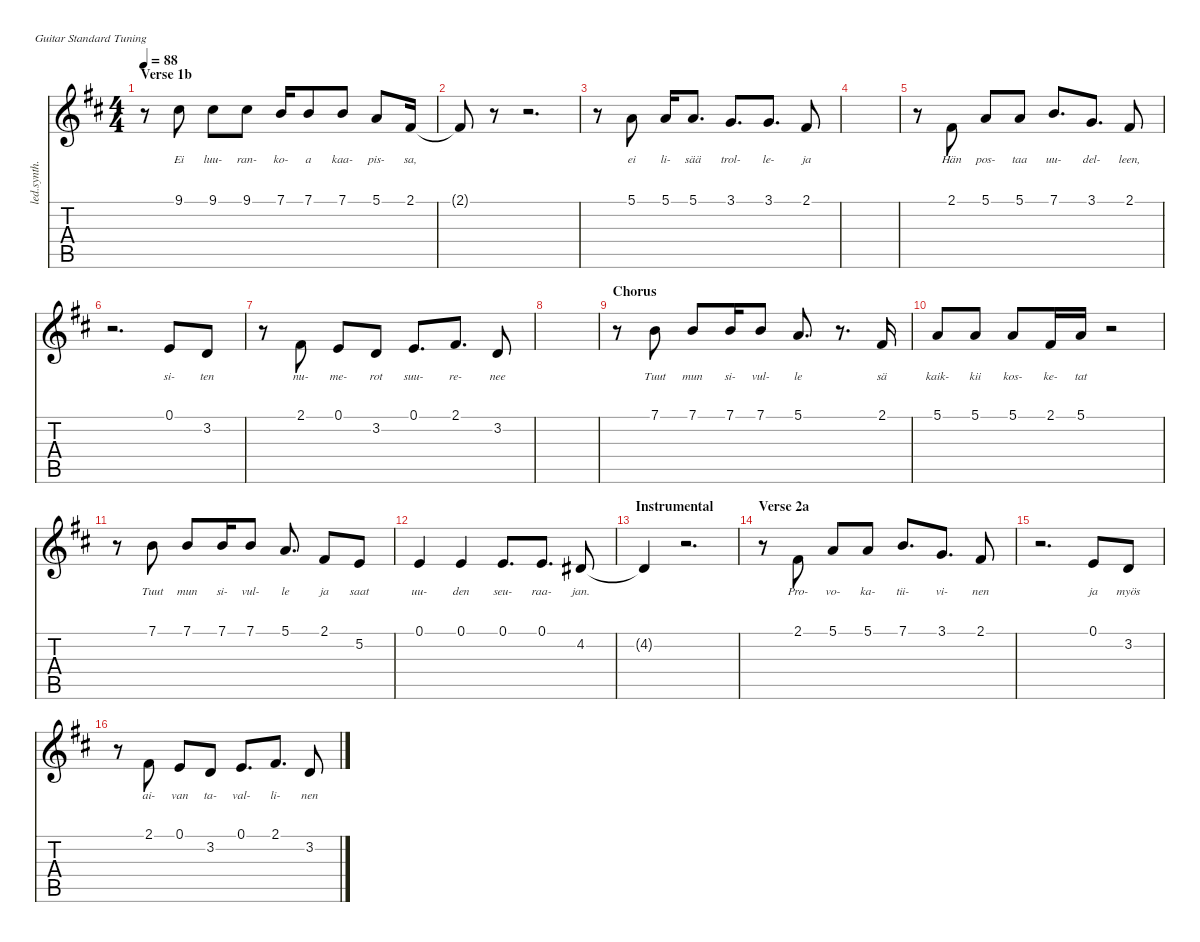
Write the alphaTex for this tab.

\defaultSystemsLayout 4
\hideDynamics
\bracketExtendMode nobrackets
\otherSystemsTrackNameOrientation horizontal
\track ("Vocal" "led.synth.") {instrument lead6voice}
\staff {score tabs}
\tuning (E4 B3 G3 D3 A2 E2)
\ts (4 4)
\section ("" "Verse 1b")
\tempo 88
\clef g2
\ks d
r.8{dy mf beam Down} 9.1{acc #}.8{lyrics (0 "Ei") lyrics (1 "") lyrics (2 "") lyrics (3 "") lyrics (4 "") beam Down} 9.1{acc #}.8{lyrics (0 "luu-") lyrics (1 "") lyrics (2 "") lyrics (3 "") lyrics (4 "") beam Down} 9.1{acc #}.8{lyrics (0 "ran-") lyrics (1 "") lyrics (2 "") lyrics (3 "") lyrics (4 "") beam Down} 7.1{acc forcenatural}.16{lyrics (0 "ko-") lyrics (1 "") lyrics (2 "") lyrics (3 "") lyrics (4 "") beam Up} 7.1{acc forcenatural}.8{lyrics (0 "a") lyrics (1 "") lyrics (2 "") lyrics (3 "") lyrics (4 "") beam Up} 7.1{acc forcenatural}.8{lyrics (0 "kaa-") lyrics (1 "") lyrics (2 "") lyrics (3 "") lyrics (4 "") beam Up} 5.1{acc forcenatural}.8{lyrics (0 "pis-") lyrics (1 "") lyrics (2 "") lyrics (3 "") lyrics (4 "") beam Up} 2.1{acc #}.16{lyrics (0 "sa,") lyrics (1 "") lyrics (2 "") lyrics (3 "") lyrics (4 "") beam Up} |
2.1{t acc #}.8{beam Up} r.8{beam Up} r.2{d beam Up} |
r.8{beam Down} 5.1{acc forcenatural}.8{lyrics (0 "ei") lyrics (1 "") lyrics (2 "") lyrics (3 "") lyrics (4 "") beam Up} 5.1{acc forcenatural}.16{lyrics (0 "li-") lyrics (1 "") lyrics (2 "") lyrics (3 "") lyrics (4 "") beam Up} 5.1{acc forcenatural}.8{d lyrics (0 "sää") lyrics (1 "") lyrics (2 "") lyrics (3 "") lyrics (4 "") beam Up} 3.1{acc forcenatural}.8{d lyrics (0 "trol-") lyrics (1 "") lyrics (2 "") lyrics (3 "") lyrics (4 "") beam Up} 3.1{acc forcenatural}.8{d lyrics (0 "le-") lyrics (1 "") lyrics (2 "") lyrics (3 "") lyrics (4 "") beam Up} 2.1{acc #}.8{lyrics (0 "ja") lyrics (1 "") lyrics (2 "") lyrics (3 "") lyrics (4 "") beam Up} |
|
r.8{beam Down} 2.1{acc #}.8{lyrics (0 "Hän") lyrics (1 "") lyrics (2 "") lyrics (3 "") lyrics (4 "") beam Up} 5.1{acc forcenatural}.8{lyrics (0 "pos-") lyrics (1 "") lyrics (2 "") lyrics (3 "") lyrics (4 "") beam Up} 5.1{acc forcenatural}.8{lyrics (0 "taa") lyrics (1 "") lyrics (2 "") lyrics (3 "") lyrics (4 "") beam Up} 7.1{acc forcenatural}.8{d lyrics (0 "uu-") lyrics (1 "") lyrics (2 "") lyrics (3 "") lyrics (4 "") beam Up} 3.1{acc forcenatural}.8{d lyrics (0 "del-") lyrics (1 "") lyrics (2 "") lyrics (3 "") lyrics (4 "") beam Up} 2.1{acc #}.8{lyrics (0 "leen,") lyrics (1 "") lyrics (2 "") lyrics (3 "") lyrics (4 "") beam Up} |
r.2{d beam Down} 0.1{acc forcenatural}.8{lyrics (0 "si-") lyrics (1 "") lyrics (2 "") lyrics (3 "") lyrics (4 "") beam Up} 3.2{acc forcenatural}.8{lyrics (0 "ten") lyrics (1 "") lyrics (2 "") lyrics (3 "") lyrics (4 "") beam Up} |
r.8{beam Down} 2.1{acc #}.8{lyrics (0 "nu-") lyrics (1 "") lyrics (2 "") lyrics (3 "") lyrics (4 "") beam Up} 0.1{acc forcenatural}.8{lyrics (0 "me-") lyrics (1 "") lyrics (2 "") lyrics (3 "") lyrics (4 "") beam Up} 3.2{acc forcenatural}.8{lyrics (0 "rot") lyrics (1 "") lyrics (2 "") lyrics (3 "") lyrics (4 "") beam Up} 0.1{acc forcenatural}.8{d lyrics (0 "suu-") lyrics (1 "") lyrics (2 "") lyrics (3 "") lyrics (4 "") beam Up} 2.1{acc #}.8{d lyrics (0 "re-") lyrics (1 "") lyrics (2 "") lyrics (3 "") lyrics (4 "") beam Up} 3.2{acc forcenatural}.8{lyrics (0 "nee") lyrics (1 "") lyrics (2 "") lyrics (3 "") lyrics (4 "") beam Up} |
|
\section ("" "Chorus")
r.8{beam Down} 7.1{acc forcenatural}.8{lyrics (0 "Tuut") lyrics (1 "") lyrics (2 "") lyrics (3 "") lyrics (4 "") beam Down} 7.1{acc forcenatural}.8{lyrics (0 "mun") lyrics (1 "") lyrics (2 "") lyrics (3 "") lyrics (4 "") beam Up} 7.1{acc forcenatural}.16{lyrics (0 "si-") lyrics (1 "") lyrics (2 "") lyrics (3 "") lyrics (4 "") beam Up} 7.1{acc forcenatural}.8{lyrics (0 "vul-") lyrics (1 "") lyrics (2 "") lyrics (3 "") lyrics (4 "") beam Up} 5.1{acc forcenatural}.8{d lyrics (0 "le") lyrics (1 "") lyrics (2 "") lyrics (3 "") lyrics (4 "") beam Up} r.8{d beam Up} 2.1{acc #}.16{lyrics (0 "sä") lyrics (1 "") lyrics (2 "") lyrics (3 "") lyrics (4 "") beam Up} |
5.1{acc forcenatural}.8{lyrics (0 "kaik-") lyrics (1 "") lyrics (2 "") lyrics (3 "") lyrics (4 "") beam Up} 5.1{acc forcenatural}.8{lyrics (0 "kii") lyrics (1 "") lyrics (2 "") lyrics (3 "") lyrics (4 "") beam Up} 5.1{acc forcenatural}.8{lyrics (0 "kos-") lyrics (1 "") lyrics (2 "") lyrics (3 "") lyrics (4 "") beam Up} 2.1{acc #}.16{lyrics (0 "ke-") lyrics (1 "") lyrics (2 "") lyrics (3 "") lyrics (4 "") beam Up} 5.1{acc forcenatural}.16{lyrics (0 "tat") lyrics (1 "") lyrics (2 "") lyrics (3 "") lyrics (4 "") beam Up} r.2{beam Up} |
r.8{beam Down} 7.1{acc forcenatural}.8{lyrics (0 "Tuut") lyrics (1 "") lyrics (2 "") lyrics (3 "") lyrics (4 "") beam Down} 7.1{acc forcenatural}.8{lyrics (0 "mun") lyrics (1 "") lyrics (2 "") lyrics (3 "") lyrics (4 "") beam Up} 7.1{acc forcenatural}.16{lyrics (0 "si-") lyrics (1 "") lyrics (2 "") lyrics (3 "") lyrics (4 "") beam Up} 7.1{acc forcenatural}.8{lyrics (0 "vul-") lyrics (1 "") lyrics (2 "") lyrics (3 "") lyrics (4 "") beam Up} 5.1{acc forcenatural}.8{d lyrics (0 "le") lyrics (1 "") lyrics (2 "") lyrics (3 "") lyrics (4 "") beam Up} 2.1{acc #}.8{lyrics (0 "ja") lyrics (1 "") lyrics (2 "") lyrics (3 "") lyrics (4 "") beam Up} 5.2{acc forcenatural}.8{lyrics (0 "saat") lyrics (1 "") lyrics (2 "") lyrics (3 "") lyrics (4 "") beam Up} |
0.1{acc forcenatural}.4{lyrics (0 "uu-") lyrics (1 "") lyrics (2 "") lyrics (3 "") lyrics (4 "") beam Up} 0.1{acc forcenatural}.4{lyrics (0 "den") lyrics (1 "") lyrics (2 "") lyrics (3 "") lyrics (4 "") beam Up} 0.1{acc forcenatural}.8{d lyrics (0 "seu-") lyrics (1 "") lyrics (2 "") lyrics (3 "") lyrics (4 "") beam Up} 0.1{acc forcenatural}.8{d lyrics (0 "raa-") lyrics (1 "") lyrics (2 "") lyrics (3 "") lyrics (4 "") beam Up} 4.2{acc #}.8{lyrics (0 "jan.") lyrics (1 "") lyrics (2 "") lyrics (3 "") lyrics (4 "") beam Up} |
\section ("" "Instrumental")
4.2{t acc #}.4{beam Up} r.2{d beam Up} |
\section ("" "Verse 2a")
r.8{beam Down} 2.1{acc #}.8{lyrics (0 "Pro-") lyrics (1 "") lyrics (2 "") lyrics (3 "") lyrics (4 "") beam Up} 5.1{acc forcenatural}.8{lyrics (0 "vo-") lyrics (1 "") lyrics (2 "") lyrics (3 "") lyrics (4 "") beam Up} 5.1{acc forcenatural}.8{lyrics (0 "ka-") lyrics (1 "") lyrics (2 "") lyrics (3 "") lyrics (4 "") beam Up} 7.1{acc forcenatural}.8{d lyrics (0 "tii-") lyrics (1 "") lyrics (2 "") lyrics (3 "") lyrics (4 "") beam Up} 3.1{acc forcenatural}.8{d lyrics (0 "vi-") lyrics (1 "") lyrics (2 "") lyrics (3 "") lyrics (4 "") beam Up} 2.1{acc #}.8{lyrics (0 "nen") lyrics (1 "") lyrics (2 "") lyrics (3 "") lyrics (4 "") beam Up} |
r.2{d beam Down} 0.1{acc forcenatural}.8{lyrics (0 "ja") lyrics (1 "") lyrics (2 "") lyrics (3 "") lyrics (4 "") beam Up} 3.2{acc forcenatural}.8{lyrics (0 "myös") lyrics (1 "") lyrics (2 "") lyrics (3 "") lyrics (4 "") beam Up} |
r.8{beam Down} 2.1{acc #}.8{lyrics (0 "ai-") lyrics (1 "") lyrics (2 "") lyrics (3 "") lyrics (4 "") beam Up} 0.1{acc forcenatural}.8{lyrics (0 "van") lyrics (1 "") lyrics (2 "") lyrics (3 "") lyrics (4 "") beam Up} 3.2{acc forcenatural}.8{lyrics (0 "ta-") lyrics (1 "") lyrics (2 "") lyrics (3 "") lyrics (4 "") beam Up} 0.1{acc forcenatural}.8{d lyrics (0 "val-") lyrics (1 "") lyrics (2 "") lyrics (3 "") lyrics (4 "") beam Up} 2.1{acc #}.8{d lyrics (0 "li-") lyrics (1 "") lyrics (2 "") lyrics (3 "") lyrics (4 "") beam Up} 3.2{acc forcenatural}.8{lyrics (0 "nen") lyrics (1 "") lyrics (2 "") lyrics (3 "") lyrics (4 "") beam Up}
